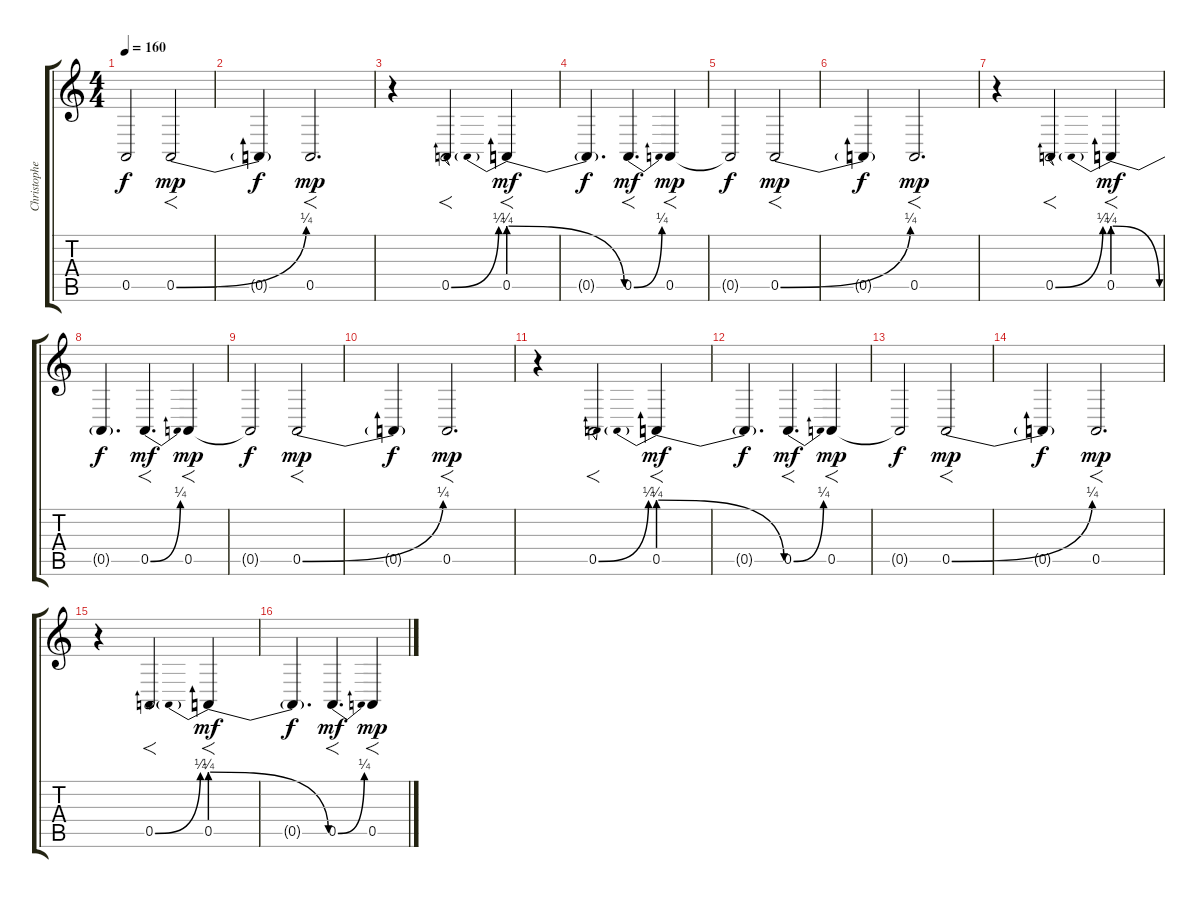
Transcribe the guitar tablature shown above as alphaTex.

\track ("Christopher Dudley - Keyboard 1" "Christophe") {instrument synthbrass1}
\staff {score tabs}
\tuning (E4 B3 G3 D3 A2 D2) {hide}
\ts (4 4)
\tempo 160
\clef g2
\ks c
0.5{t}.2{dy f} 0.5{be (bend 0 0 60 1)}.2{f dy mp} |
0.5{t}.4{dy f} 0.5.2{f d dy mp} |
r.4 0.5{be (bend 0 0 60 1)}.2{f} 0.5{be (prebendrelease 0 1 60 0)}.4{f dy mf} |
0.5{t}.4{d dy f} 0.5{be (bend 0 0 60 1)}.4{f d dy mf} 0.5.4{f dy mp} |
0.5{t}.2{dy f} 0.5{be (bend 0 0 60 1)}.2{f dy mp} |
0.5{t}.4{dy f} 0.5.2{f d dy mp} |
r.4 0.5{be (bend 0 0 60 1)}.2{f} 0.5{be (prebendrelease 0 1 60 0)}.4{f dy mf} |
0.5{t}.4{d dy f} 0.5{be (bend 0 0 60 1)}.4{f d dy mf} 0.5.4{f dy mp} |
0.5{t}.2{dy f} 0.5{be (bend 0 0 60 1)}.2{f dy mp} |
0.5{t}.4{dy f} 0.5.2{f d dy mp} |
r.4 0.5{be (bend 0 0 60 1)}.2{f} 0.5{be (prebendrelease 0 1 60 0)}.4{f dy mf} |
0.5{t}.4{d dy f} 0.5{be (bend 0 0 60 1)}.4{f d dy mf} 0.5.4{f dy mp} |
0.5{t}.2{dy f} 0.5{be (bend 0 0 60 1)}.2{f dy mp} |
0.5{t}.4{dy f} 0.5.2{f d dy mp} |
r.4 0.5{be (bend 0 0 60 1)}.2{f} 0.5{be (prebendrelease 0 1 60 0)}.4{f dy mf} |
0.5{t}.4{d dy f} 0.5{be (bend 0 0 60 1)}.4{f d dy mf} 0.5.4{f dy mp}
